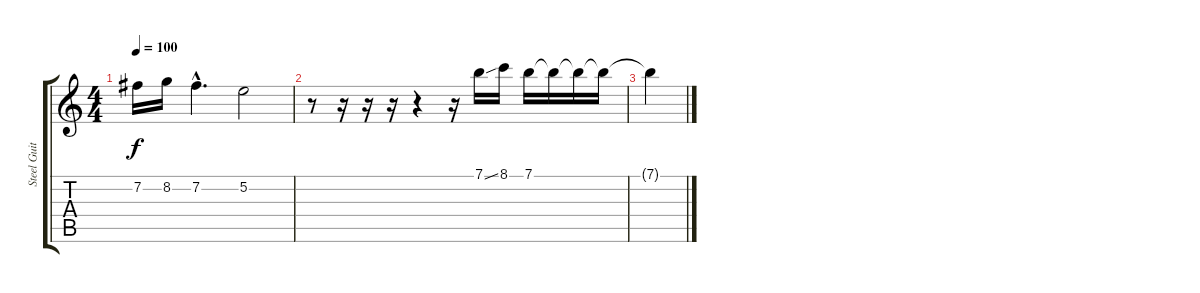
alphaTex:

\track ("Steel Guitar" "Steel Guit") {instrument contrabass}
\staff {score tabs}
\tuning (E4 B3 G3 D3 A2 E2) {hide}
\ts (4 4)
\tempo 100
\clef g2
\ks c
7.2.16{dy f} 8.2.16 7.2{hac}.4{d} 5.2.2 |
r.8{volume 14} r.16 r.16 r.16 r.4 r.16 7.1{ss}.16 8.1.16 7.1.16 7.1{t}.16 7.1{t}.16 7.1{t}.16 |
7.1{t}.4
